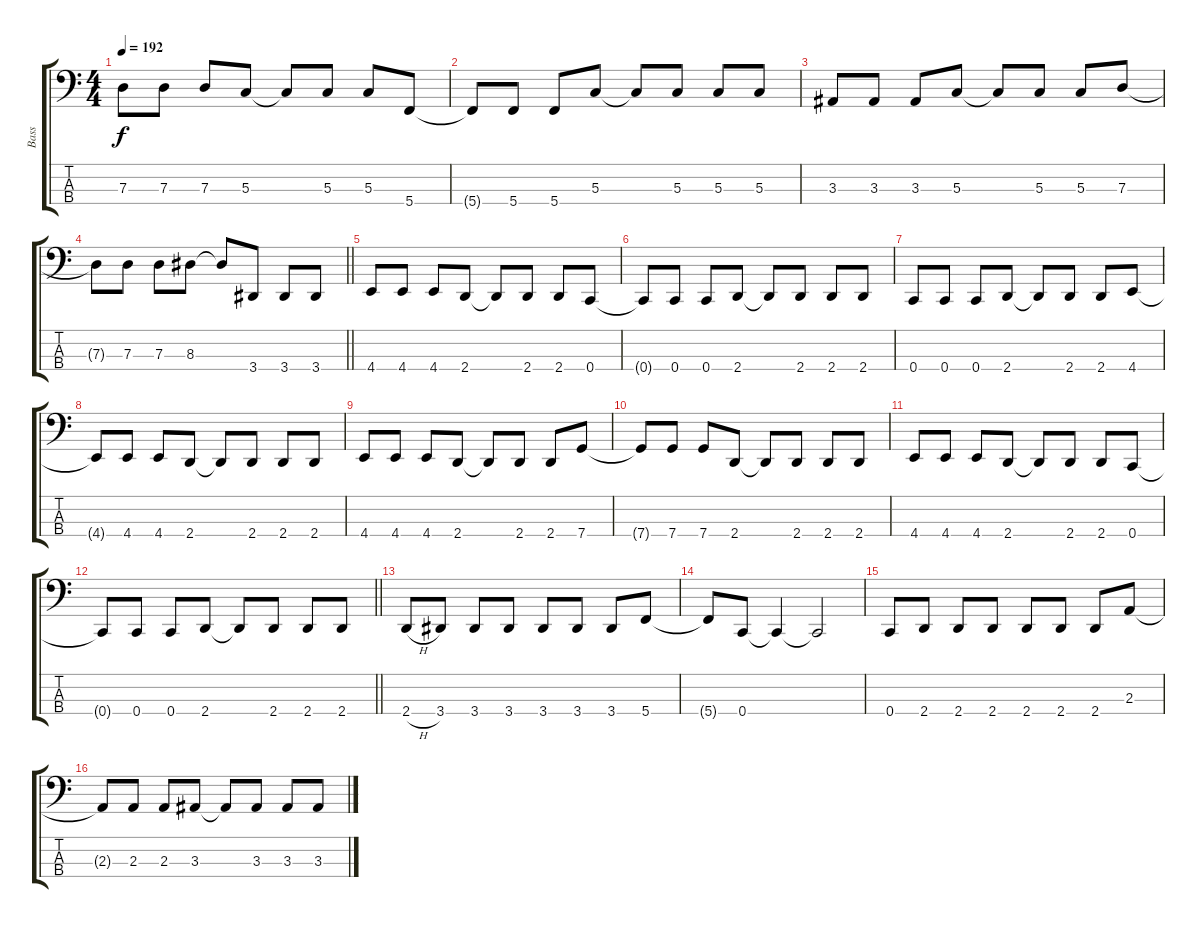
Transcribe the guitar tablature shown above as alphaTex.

\track ("Bass" "Bass") {instrument slapbass1}
\staff {score tabs}
\tuning (F2 C2 G1 C1) {hide}
\ts (4 4)
\tempo 192
\clef f4
\ks c
7.3.8{dy f} 7.3.8 7.3.8 5.3.8 5.3{t}.8 5.3.8 5.3.8 5.4.8 |
5.4{t}.8 5.4.8 5.4.8 5.3.8 5.3{t}.8 5.3.8 5.3.8 5.3.8 |
3.3.8 3.3.8 3.3.8 5.3.8 5.3{t}.8 5.3.8 5.3.8 7.3.8 |
\barLineRight lightlight
7.3{t}.8 7.3.8 7.3.8 8.3.8 8.3{t}.8 3.4.8 3.4.8 3.4.8 |
4.4.8 4.4.8 4.4.8 2.4.8 2.4{t}.8 2.4.8 2.4.8 0.4.8 |
0.4{t}.8 0.4.8 0.4.8 2.4.8 2.4{t}.8 2.4.8 2.4.8 2.4.8 |
0.4.8 0.4.8 0.4.8 2.4.8 2.4{t}.8 2.4.8 2.4.8 4.4.8 |
4.4{t}.8 4.4.8 4.4.8 2.4.8 2.4{t}.8 2.4.8 2.4.8 2.4.8 |
4.4.8 4.4.8 4.4.8 2.4.8 2.4{t}.8 2.4.8 2.4.8 7.4.8 |
7.4{t}.8 7.4.8 7.4.8 2.4.8 2.4{t}.8 2.4.8 2.4.8 2.4.8 |
4.4.8 4.4.8 4.4.8 2.4.8 2.4{t}.8 2.4.8 2.4.8 0.4.8 |
\barLineRight lightlight
0.4{t}.8 0.4.8 0.4.8 2.4.8 2.4{t}.8 2.4.8 2.4.8 2.4.8 |
2.4{h}.8 3.4.8 3.4.8 3.4.8 3.4.8 3.4.8 3.4.8 5.4.8 |
5.4{t}.8 0.4.8 0.4{t}.4 0.4{t}.2 |
0.4.8 2.4.8 2.4.8 2.4.8 2.4.8 2.4.8 2.4.8 2.3.8 |
2.3{t}.8 2.3.8 2.3.8 3.3.8 3.3{t}.8 3.3.8 3.3.8 3.3.8
